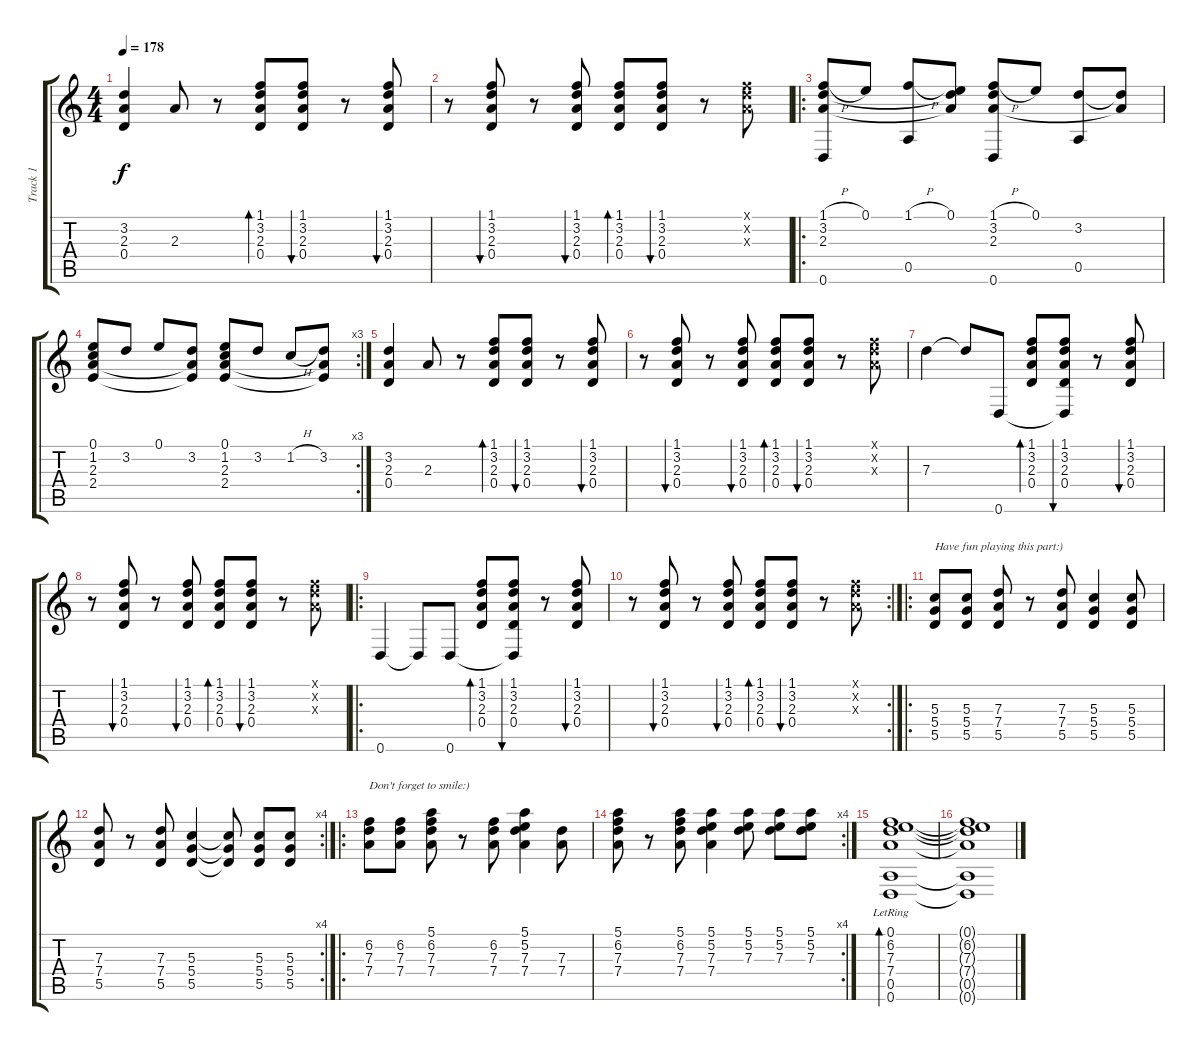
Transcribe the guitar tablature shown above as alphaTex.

\track ("Track 1" "Track 1") {instrument acousticguitarsteel}
\staff {score tabs}
\tuning (E4 B3 G3 D3 A2 D2) {hide}
\ts (4 4)
\tempo 178
\clef g2
\ks c
(3.2 2.3 0.4).4{dy f} 2.3.8 r.8 (1.1 3.2 2.3 0.4).8{bd 60} (1.1 3.2 2.3 0.4).8{bu 60} r.8 (1.1 3.2 2.3 0.4).8{bu 60} |
r.8 (1.1 3.2 2.3 0.4).8{bu 60} r.8 (1.1 3.2 2.3 0.4).8{bu 60} (1.1 3.2 2.3 0.4).8{bd 60} (1.1 3.2 2.3 0.4).8{bu 60} r.8 (1.1{x} 3.2{x} 2.3{x}).8 |
\ro
(1.1{h} 3.2 2.3 0.6).8 0.1.8 (1.1{h} 0.5).8 (0.1 3.2{t} 2.3{t}).8 (1.1{h} 3.2 2.3 0.6).8 0.1.8 (3.2 0.5).8 (3.2{t} 2.3{t}).8 |
\rc 3
(0.1 1.2 2.3 2.4).8 3.2.8 0.1.8 (3.2 2.3{t} 2.4{t}).8 (0.1 1.2 2.3 2.4).8 3.2.8 1.2{h}.8 (3.2 2.3{t} 2.4{t}).8 |
(3.2 2.3 0.4).4 2.3.8 r.8 (1.1 3.2 2.3 0.4).8{bd 60} (1.1 3.2 2.3 0.4).8{bu 60} r.8 (1.1 3.2 2.3 0.4).8{bu 60} |
r.8 (1.1 3.2 2.3 0.4).8{bu 60} r.8 (1.1 3.2 2.3 0.4).8{bu 60} (1.1 3.2 2.3 0.4).8{bd 60} (1.1 3.2 2.3 0.4).8{bu 60} r.8 (1.1{x} 3.2{x} 2.3{x}).8 |
7.3.4 7.3{t}.8 0.6.8 (1.1 3.2 2.3 0.4).8{bd 60} (1.1 3.2 2.3 0.4 0.6{t}).8{bu 60} r.8 (1.1 3.2 2.3 0.4).8{bu 60} |
r.8 (1.1 3.2 2.3 0.4).8{bu 60} r.8 (1.1 3.2 2.3 0.4).8{bu 60} (1.1 3.2 2.3 0.4).8{bd 60} (1.1 3.2 2.3 0.4).8{bu 60} r.8 (1.1{x} 3.2{x} 2.3{x}).8 |
\ro
0.6.4 0.6{t}.8 0.6.8 (1.1 3.2 2.3 0.4).8{bd 60} (1.1 3.2 2.3 0.4 0.6{t}).8{bu 60} r.8 (1.1 3.2 2.3 0.4).8{bu 60} |
\rc 2
r.8 (1.1 3.2 2.3 0.4).8{bu 60} r.8 (1.1 3.2 2.3 0.4).8{bu 60} (1.1 3.2 2.3 0.4).8{bd 60} (1.1 3.2 2.3 0.4).8{bu 60} r.8 (1.1{x} 3.2{x} 2.3{x}).8 |
\ro
(5.3 5.4 5.5).8{txt "Have fun playing this part:)"} (5.3 5.4 5.5).8 (7.3 7.4 5.5).8 r.8 (7.3 7.4 5.5).8 (5.3 5.4 5.5).4 (5.3 5.4 5.5).8 |
\rc 4
(7.3 7.4 5.5).8 r.8 (7.3 7.4 5.5).8 (5.3 5.4 5.5).4 (5.3{t} 5.4{t} 5.5{t}).8 (5.3 5.4 5.5).8 (5.3 5.4 5.5).8 |
\ro
(6.2 7.3 7.4).8{txt "Don't forget to smile:)"} (6.2 7.3 7.4).8 (5.1 6.2 7.3 7.4).8 r.8 (6.2 7.3 7.4).8 (5.1 5.2 7.3 7.4).4 (7.3 7.4).8 |
\rc 4
(5.1 6.2 7.3 7.4).8 r.8 (5.1 6.2 7.3 7.4).8 (5.1 5.2 7.3 7.4).4 (5.1 5.2 7.3).8 (5.1 5.2 7.3).8 (5.1 5.2 7.3).8 |
(0.1{lr} 6.2{lr} 7.3{lr} 7.4{lr} 0.5{lr} 0.6{lr}).1{bd 60} |
(0.1{t} 6.2{t} 7.3{t} 7.4{t} 0.5{t} 0.6{t}).1
